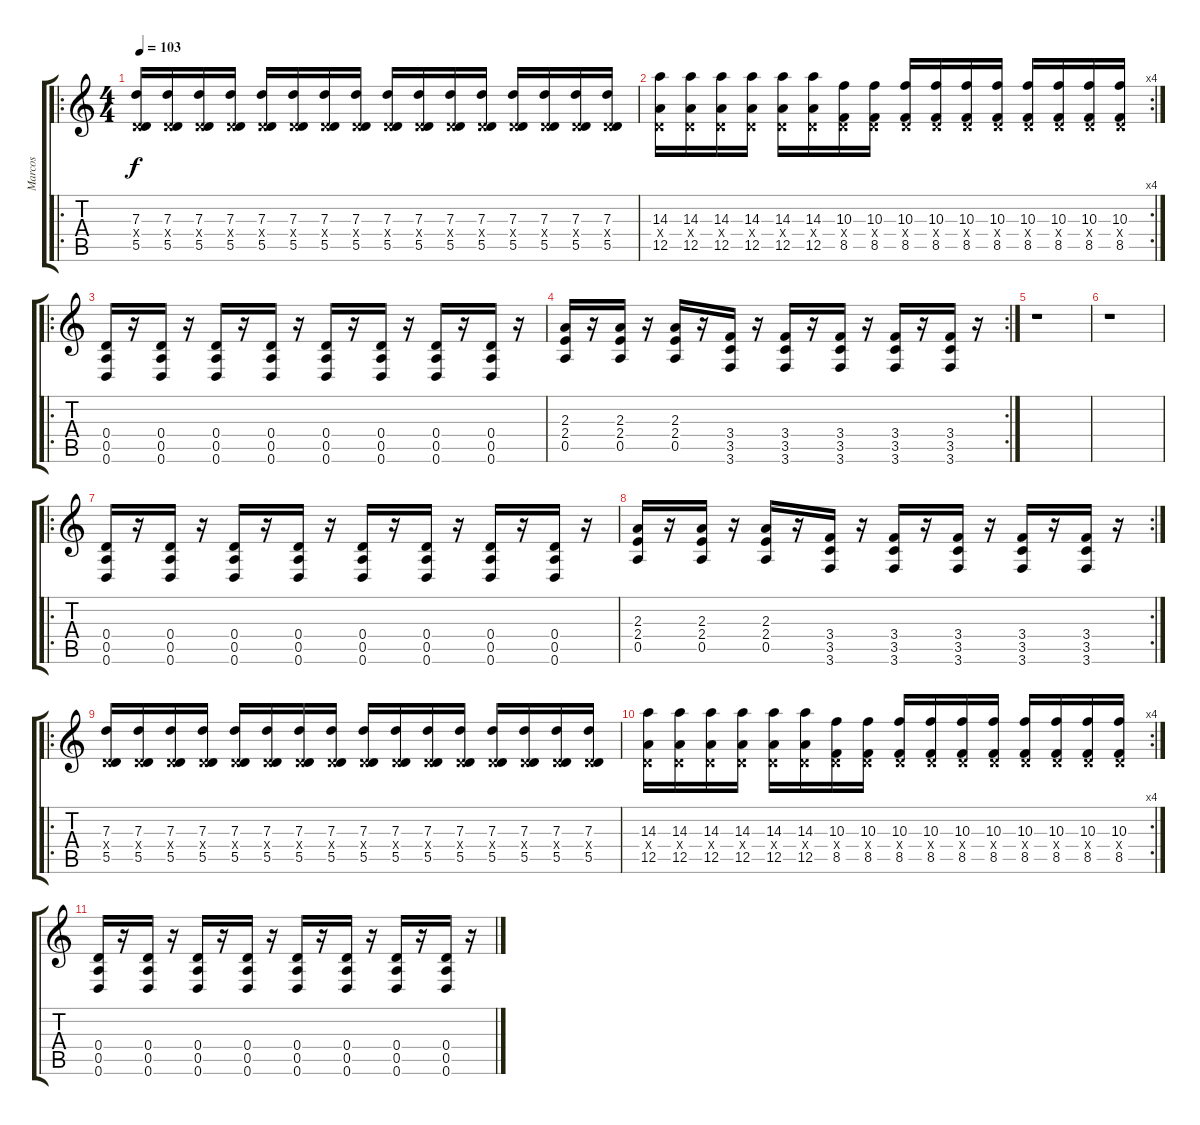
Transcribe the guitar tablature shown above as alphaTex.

\track ("Marcos" "Marcos") {instrument overdrivenguitar}
\staff {score tabs}
\tuning (E4 B3 G3 D3 A2 D2) {hide}
\ro
\ts (4 4)
\tempo 103
\clef g2
\ks c
(7.3 0.4{x} 5.5).16{dy f} (7.3 0.4{x} 5.5).16 (7.3 0.4{x} 5.5).16 (7.3 0.4{x} 5.5).16 (7.3 0.4{x} 5.5).16 (7.3 0.4{x} 5.5).16 (7.3 0.4{x} 5.5).16 (7.3 0.4{x} 5.5).16 (7.3 0.4{x} 5.5).16 (7.3 0.4{x} 5.5).16 (7.3 0.4{x} 5.5).16 (7.3 0.4{x} 5.5).16 (7.3 0.4{x} 5.5).16 (7.3 0.4{x} 5.5).16 (7.3 0.4{x} 5.5).16 (7.3 0.4{x} 5.5).16 |
\rc 4
(14.3 0.4{x} 12.5).16 (14.3 0.4{x} 12.5).16 (14.3 0.4{x} 12.5).16 (14.3 0.4{x} 12.5).16 (14.3 0.4{x} 12.5).16 (14.3 0.4{x} 12.5).16 (10.3 0.4{x} 8.5).16 (10.3 0.4{x} 8.5).16 (10.3 0.4{x} 8.5).16 (10.3 0.4{x} 8.5).16 (10.3 0.4{x} 8.5).16 (10.3 0.4{x} 8.5).16 (10.3 0.4{x} 8.5).16 (10.3 0.4{x} 8.5).16 (10.3 0.4{x} 8.5).16 (10.3 0.4{x} 8.5).16 |
\ro
(0.4 0.5 0.6).16 r.16 (0.4 0.5 0.6).16 r.16 (0.4 0.5 0.6).16 r.16 (0.4 0.5 0.6).16 r.16 (0.4 0.5 0.6).16 r.16 (0.4 0.5 0.6).16 r.16 (0.4 0.5 0.6).16 r.16 (0.4 0.5 0.6).16 r.16 |
\rc 2
(2.3 2.4 0.5).16 r.16 (2.3 2.4 0.5).16 r.16 (2.3 2.4 0.5).16 r.16 (3.4 3.5 3.6).16 r.16 (3.4 3.5 3.6).16 r.16 (3.4 3.5 3.6).16 r.16 (3.4 3.5 3.6).16 r.16 (3.4 3.5 3.6).16 r.16 |
r.1 |
r.1 |
\ro
(0.4 0.5 0.6).16 r.16 (0.4 0.5 0.6).16 r.16 (0.4 0.5 0.6).16 r.16 (0.4 0.5 0.6).16 r.16 (0.4 0.5 0.6).16 r.16 (0.4 0.5 0.6).16 r.16 (0.4 0.5 0.6).16 r.16 (0.4 0.5 0.6).16 r.16 |
\rc 2
(2.3 2.4 0.5).16 r.16 (2.3 2.4 0.5).16 r.16 (2.3 2.4 0.5).16 r.16 (3.4 3.5 3.6).16 r.16 (3.4 3.5 3.6).16 r.16 (3.4 3.5 3.6).16 r.16 (3.4 3.5 3.6).16 r.16 (3.4 3.5 3.6).16 r.16 |
\ro
(7.3 0.4{x} 5.5).16 (7.3 0.4{x} 5.5).16 (7.3 0.4{x} 5.5).16 (7.3 0.4{x} 5.5).16 (7.3 0.4{x} 5.5).16 (7.3 0.4{x} 5.5).16 (7.3 0.4{x} 5.5).16 (7.3 0.4{x} 5.5).16 (7.3 0.4{x} 5.5).16 (7.3 0.4{x} 5.5).16 (7.3 0.4{x} 5.5).16 (7.3 0.4{x} 5.5).16 (7.3 0.4{x} 5.5).16 (7.3 0.4{x} 5.5).16 (7.3 0.4{x} 5.5).16 (7.3 0.4{x} 5.5).16 |
\rc 4
(14.3 0.4{x} 12.5).16 (14.3 0.4{x} 12.5).16 (14.3 0.4{x} 12.5).16 (14.3 0.4{x} 12.5).16 (14.3 0.4{x} 12.5).16 (14.3 0.4{x} 12.5).16 (10.3 0.4{x} 8.5).16 (10.3 0.4{x} 8.5).16 (10.3 0.4{x} 8.5).16 (10.3 0.4{x} 8.5).16 (10.3 0.4{x} 8.5).16 (10.3 0.4{x} 8.5).16 (10.3 0.4{x} 8.5).16 (10.3 0.4{x} 8.5).16 (10.3 0.4{x} 8.5).16 (10.3 0.4{x} 8.5).16 |
(0.4 0.5 0.6).16 r.16 (0.4 0.5 0.6).16 r.16 (0.4 0.5 0.6).16 r.16 (0.4 0.5 0.6).16 r.16 (0.4 0.5 0.6).16 r.16 (0.4 0.5 0.6).16 r.16 (0.4 0.5 0.6).16 r.16 (0.4 0.5 0.6).16 r.16
